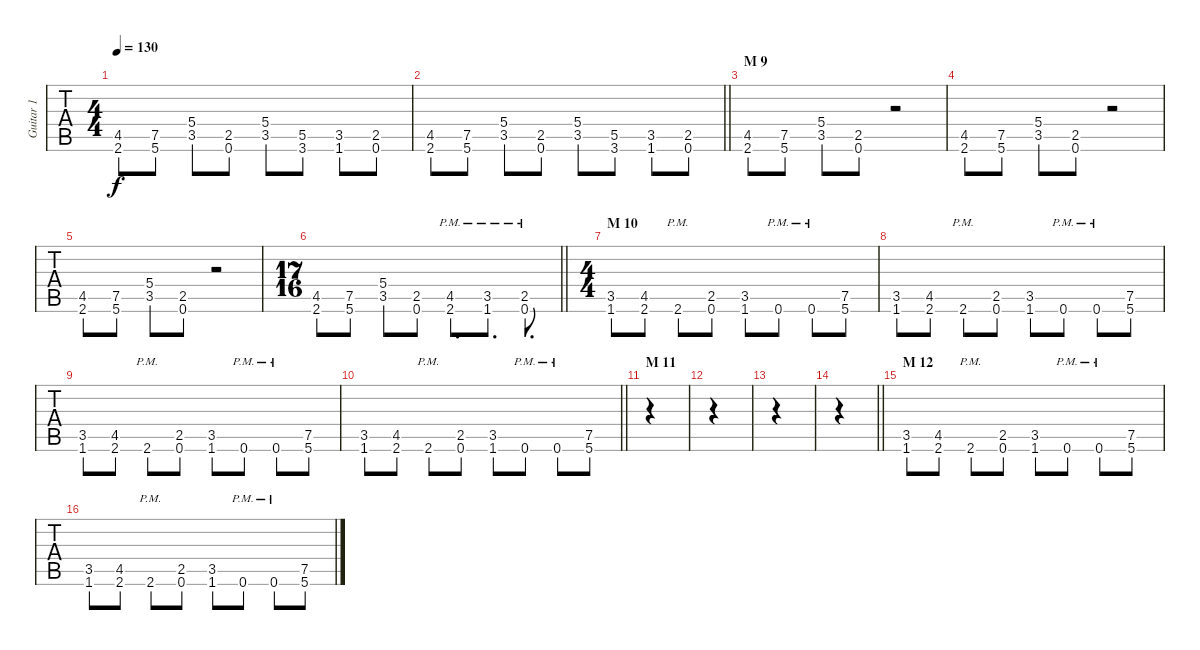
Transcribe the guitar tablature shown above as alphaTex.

\track ("Guitar 1" "Guitar 1") {instrument distortionguitar}
\staff {tabs}
\tuning (A3 E3 C3 G2 D2 A1) {hide}
\ts (4 4)
\tempo 130
\clef f4
\ks c
(4.5 2.6).8{dy f} (7.5 5.6).8 (5.4 3.5).8 (2.5 0.6).8 (5.4 3.5).8 (5.5 3.6).8 (3.5 1.6).8 (2.5 0.6).8 |
\barLineRight lightlight
(4.5 2.6).8 (7.5 5.6).8 (5.4 3.5).8 (2.5 0.6).8 (5.4 3.5).8 (5.5 3.6).8 (3.5 1.6).8 (2.5 0.6).8 |
\section ("" "M 9")
(4.5 2.6).8 (7.5 5.6).8 (5.4 3.5).8 (2.5 0.6).8 r.2 |
(4.5 2.6).8 (7.5 5.6).8 (5.4 3.5).8 (2.5 0.6).8 r.2 |
(4.5 2.6).8 (7.5 5.6).8 (5.4 3.5).8 (2.5 0.6).8 r.2 |
\ts (17 16)
\barLineRight lightlight
(4.5 2.6).8 (7.5 5.6).8 (5.4 3.5).8 (2.5 0.6).8 (4.5{pm} 2.6{pm}).8{d} (3.5{pm} 1.6{pm}).8{d} (2.5{pm} 0.6{pm}).8{d} |
\ts (4 4)
\section ("" "M 10")
(3.5 1.6).8 (4.5 2.6).8 2.6{pm}.8 (2.5 0.6).8 (3.5 1.6).8 0.6{pm}.8 0.6{pm}.8 (7.5 5.6).8 |
(3.5 1.6).8 (4.5 2.6).8 2.6{pm}.8 (2.5 0.6).8 (3.5 1.6).8 0.6{pm}.8 0.6{pm}.8 (7.5 5.6).8 |
(3.5 1.6).8 (4.5 2.6).8 2.6{pm}.8 (2.5 0.6).8 (3.5 1.6).8 0.6{pm}.8 0.6{pm}.8 (7.5 5.6).8 |
\barLineRight lightlight
(3.5 1.6).8 (4.5 2.6).8 2.6{pm}.8 (2.5 0.6).8 (3.5 1.6).8 0.6{pm}.8 0.6{pm}.8 (7.5 5.6).8 |
\section ("" "M 11")
|
|
|
\barLineRight lightlight
|
\section ("" "M 12")
(3.5 1.6).8 (4.5 2.6).8 2.6{pm}.8 (2.5 0.6).8 (3.5 1.6).8 0.6{pm}.8 0.6{pm}.8 (7.5 5.6).8 |
(3.5 1.6).8 (4.5 2.6).8 2.6{pm}.8 (2.5 0.6).8 (3.5 1.6).8 0.6{pm}.8 0.6{pm}.8 (7.5 5.6).8
